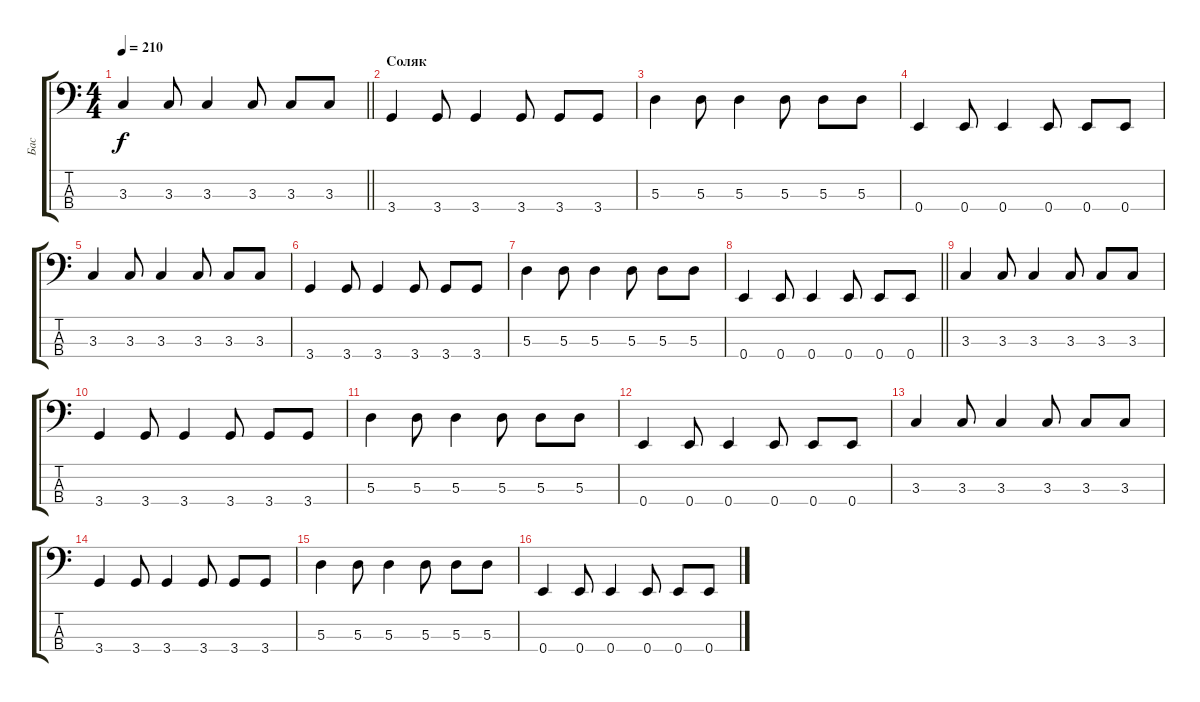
\track ("Бас" "Бас") {instrument electricbassfinger}
\staff {score tabs}
\tuning (G2 D2 A1 E1) {hide}
\ts (4 4)
\tempo 210
\clef f4
\barLineRight lightlight
\ks c
3.3.4{dy f} 3.3.8 3.3.4 3.3.8 3.3.8 3.3.8 |
\section ("" "Соляк")
3.4.4 3.4.8 3.4.4 3.4.8 3.4.8 3.4.8 |
5.3.4 5.3.8 5.3.4 5.3.8 5.3.8 5.3.8 |
0.4.4 0.4.8 0.4.4 0.4.8 0.4.8 0.4.8 |
3.3.4 3.3.8 3.3.4 3.3.8 3.3.8 3.3.8 |
3.4.4 3.4.8 3.4.4 3.4.8 3.4.8 3.4.8 |
5.3.4 5.3.8 5.3.4 5.3.8 5.3.8 5.3.8 |
\barLineRight lightlight
0.4.4 0.4.8 0.4.4 0.4.8 0.4.8 0.4.8 |
3.3.4 3.3.8 3.3.4 3.3.8 3.3.8 3.3.8 |
3.4.4 3.4.8 3.4.4 3.4.8 3.4.8 3.4.8 |
5.3.4 5.3.8 5.3.4 5.3.8 5.3.8 5.3.8 |
0.4.4 0.4.8 0.4.4 0.4.8 0.4.8 0.4.8 |
3.3.4 3.3.8 3.3.4 3.3.8 3.3.8 3.3.8 |
3.4.4 3.4.8 3.4.4 3.4.8 3.4.8 3.4.8 |
5.3.4 5.3.8 5.3.4 5.3.8 5.3.8 5.3.8 |
0.4.4 0.4.8 0.4.4 0.4.8 0.4.8 0.4.8
